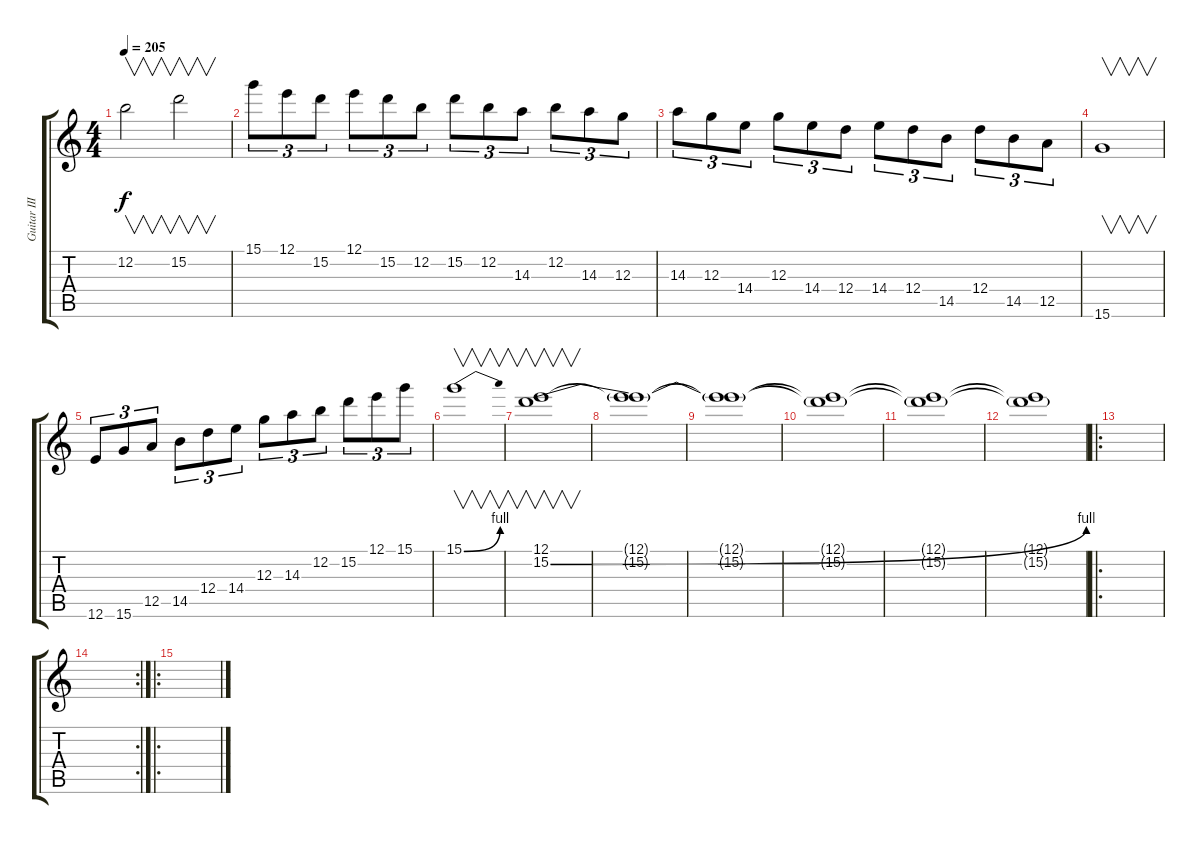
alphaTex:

\track ("Guitar III" "Guitar III") {instrument overdrivenguitar}
\staff {score tabs}
\tuning (E4 B3 G3 D3 A2 E2) {hide}
\ts (4 4)
\tempo 205
\clef g2
\ks c
12.2.2{v dy f} 15.2.2{v} |
15.1.8{tu (3 2)} 12.1.8{tu (3 2)} 15.2.8{tu (3 2)} 12.1.8{tu (3 2)} 15.2.8{tu (3 2)} 12.2.8{tu (3 2)} 15.2.8{tu (3 2)} 12.2.8{tu (3 2)} 14.3.8{tu (3 2)} 12.2.8{tu (3 2)} 14.3.8{tu (3 2)} 12.3.8{tu (3 2)} |
14.3.8{tu (3 2)} 12.3.8{tu (3 2)} 14.4.8{tu (3 2)} 12.3.8{tu (3 2)} 14.4.8{tu (3 2)} 12.4.8{tu (3 2)} 14.4.8{tu (3 2)} 12.4.8{tu (3 2)} 14.5.8{tu (3 2)} 12.4.8{tu (3 2)} 14.5.8{tu (3 2)} 12.5.8{tu (3 2)} |
15.6.1{v} |
12.6.8{tu (3 2)} 15.6.8{tu (3 2)} 12.5.8{tu (3 2)} 14.5.8{tu (3 2)} 12.4.8{tu (3 2)} 14.4.8{tu (3 2)} 12.3.8{tu (3 2)} 14.3.8{tu (3 2)} 12.2.8{tu (3 2)} 15.2.8{tu (3 2)} 12.1.8{tu (3 2)} 15.1.8{tu (3 2)} |
15.1{be (bend 0 0 60 4)}.1{v} |
(12.1 15.2{be (bend 0 0 60 4)}).1{v} |
(12.1{t} 15.2{t}).1 |
(12.1{t} 15.2{t}).1 |
(12.1{t} 15.2{t}).1 |
(12.1{t} 15.2{t}).1 |
(12.1{t} 15.2{t}).1 |
\ro
|
\rc 2
|
\ro
